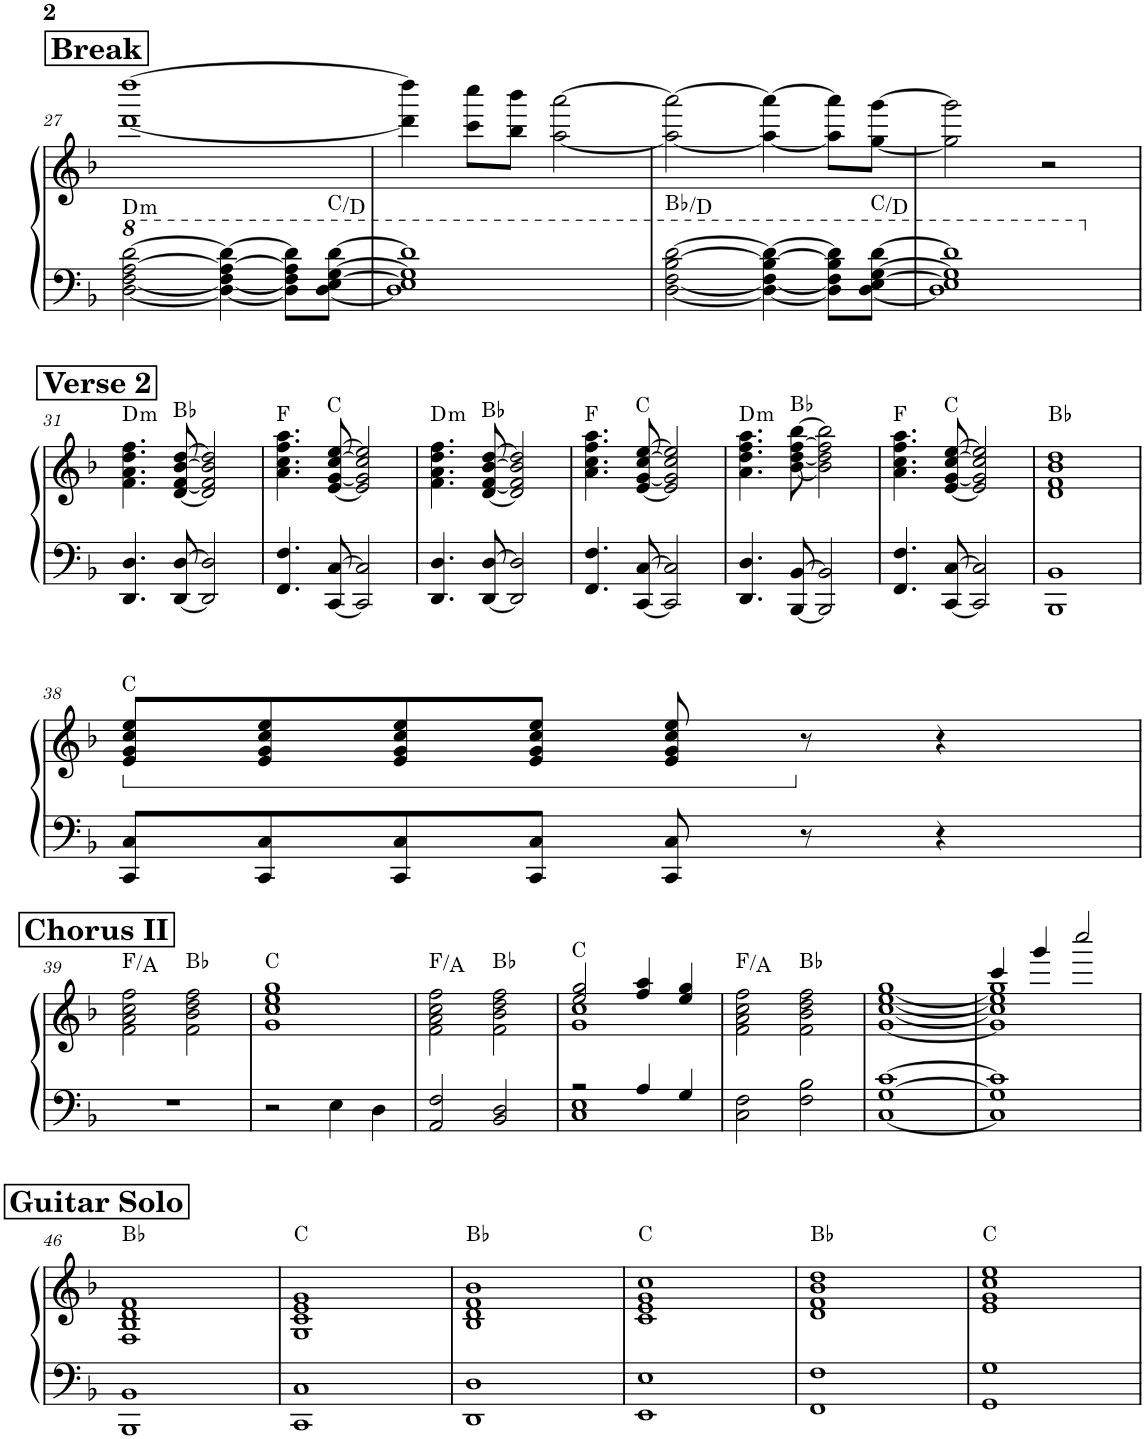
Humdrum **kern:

**kern	**kern	**harte
*part1	*part1	*part1
*staff2	*staff1	*
*I"Poly Synthesizer	*	*
*I'Synth.	*	*
!!LO:PB:g=z
*clefF4	*clefG2	*
*k[b-]	*k[b-]	*
*M4/4	*M4/4	*
!!LO:REH:place=s1:a:B:cj:fs=14:t=Break
=27	=27	=27
!	!	!LO:H:kt=m
*	*^	*
[2d\ [2f\ [2a\ [2dd\	[1ddd [1dddd	2..ryy	D:min
4d\_ 4f\_ 4a\_ 4dd\_	.	.	.
8d\] 8f\] 8a\] 8dd\]L	.	.	.
[8d\ [8e\ [8g\ [8dd\J	.	8ryy	C:maj/2
*	*v	*v	*
=28	=28	=28
1d] 1e] 1g] 1dd]	4ddd\] 4dddd\]	.
.	8ccc\ 8cccc\L	.
.	8bb-\ 8bbb-\J	.
.	[2aa\ [2aaa\	.
=29	=29	=29
[2d\ [2f\ [2b-\ [2dd\	2aa\_ 2aaa\_	Bb:maj/3
4d\_ 4f\_ 4b-\_ 4dd\_	4aa\_ 4aaa\_	.
8d\] 8f\] 8b-\] 8dd\]L	8aa\] 8aaa\]L	.
[8d\ [8e\ [8g\ [8dd\J	[8gg\ [8ggg\J	C:maj/2
=30	=30	=30
1D] 1E] 1G] 1d]	2gg\] 2ggg\]	.
.	2r	.
!!LO:LB:g=z
!!LO:REH:place=s1:a:B:cj:fs=14:t=Verse 2
=31	=31	=31
!	!	!LO:H:kt=m
4.DD/ 4.D/	4.f\ 4.a\ 4.dd\ 4.ff\	D:min
[8DD/ [8D/	[8d/ [8f/ [8b-/ [8dd/	Bb:maj
2DD/] 2D/]	2d/] 2f/] 2b-/] 2dd/]	.
=32	=32	=32
4.FF/ 4.F/	4.a\ 4.cc\ 4.ff\ 4.aa\	F:maj
[8CC/ [8C/	[8e/ [8g/ [8cc/ [8ee/	C:maj
2CC/] 2C/]	2e/] 2g/] 2cc/] 2ee/]	.
=33	=33	=33
!	!	!LO:H:kt=m
4.DD/ 4.D/	4.f\ 4.a\ 4.dd\ 4.ff\	D:min
[8DD/ [8D/	[8d/ [8f/ [8b-/ [8dd/	Bb:maj
2DD/] 2D/]	2d/] 2f/] 2b-/] 2dd/]	.
=34	=34	=34
4.FF/ 4.F/	4.a\ 4.cc\ 4.ff\ 4.aa\	F:maj
[8CC/ [8C/	[8e/ [8g/ [8cc/ [8ee/	C:maj
2CC/] 2C/]	2e/] 2g/] 2cc/] 2ee/]	.
=35	=35	=35
!	!	!LO:H:kt=m
4.DD/ 4.D/	4.a\ 4.dd\ 4.ff\ 4.aa\	D:min
[8BBB-/ [8BB-/	[8b-\ [8dd\ [8ff\ [8bb-\	Bb:maj
2BBB-/] 2BB-/]	2b-\] 2dd\] 2ff\] 2bb-\]	.
=36	=36	=36
4.FF/ 4.F/	4.a\ 4.cc\ 4.ff\ 4.aa\	F:maj
[8CC/ [8C/	[8e/ [8g/ [8cc/ [8ee/	C:maj
2CC/] 2C/]	2e/] 2g/] 2cc/] 2ee/]	.
=37	=37	=37
1BBB- 1BB-	1d 1f 1b- 1dd	Bb:maj
!!LO:LB:g=z
=38	=38	=38
*	*ped	*
8CC/ 8C/L	8e/ 8g/ 8cc/ 8ee/L	C:maj
8CC/ 8C/	8e/ 8g/ 8cc/ 8ee/	.
8CC/ 8C/	8e/ 8g/ 8cc/ 8ee/	.
8CC/ 8C/J	8e/ 8g/ 8cc/ 8ee/J	.
8CC/ 8C/	8e/ 8g/ 8cc/ 8ee/	.
*	*Xped	*
8r	8r	.
4r	4r	.
!!LO:LB:g=z
!!LO:REH:place=s1:a:B:cj:fs=14:t=Chorus II
=39	=39	=39
1r	2f\ 2a\ 2cc\ 2ff\	F:maj/3
.	2f\ 2b-\ 2dd\ 2ff\	Bb:maj
=40	=40	=40
2r	1g 1cc 1ee 1gg	C:maj
4E\	.	.
4D\	.	.
=41	=41	=41
2AA/ 2F/	2f\ 2a\ 2cc\ 2ff\	F:maj/3
2BB-/ 2D/	2f\ 2b-\ 2dd\ 2ff\	Bb:maj
=42	=42	=42
*^	*^	*
2r	1C 1E	2ee/ 2gg/	1g 1cc	C:maj
4A/	.	4ff/ 4aa/	.	.
4G/	.	4ee/ 4gg/	.	.
*v	*v	*	*	*
*	*v	*v	*
=43	=43	=43
2C\ 2F\	2f\ 2a\ 2cc\ 2ff\	F:maj/3
2F\ 2B-\	2f\ 2b-\ 2dd\ 2ff\	Bb:maj
=44	=44	=44
*	*^	*
[1C [1G [1c	1ryy	[1g [1cc [1ee [1gg	.
=45	=45	=45	=45
1C] 1G] 1c]	4ccc/	1g] 1cc] 1ee] 1gg]	.
.	4ggg/	.	.
.	2cccc/	.	.
*	*v	*v	*
!!LO:LB:g=z
!!LO:REH:place=s1:a:B:cj:fs=14:t=Guitar Solo
=46	=46	=46
1BBB- 1BB-	1F 1B- 1d 1f	Bb:maj
=47	=47	=47
1CC 1C	1G 1c 1e 1g	C:maj
=48	=48	=48
1DD 1D	1B- 1d 1f 1b-	Bb:maj
=49	=49	=49
1EE 1E	1c 1e 1g 1cc	C:maj
=50	=50	=50
1FF 1F	1d 1f 1b- 1dd	Bb:maj
=51	=51	=51
1GG 1G	1e 1g 1cc 1ee	C:maj
=	=	=
*-	*-	*-
